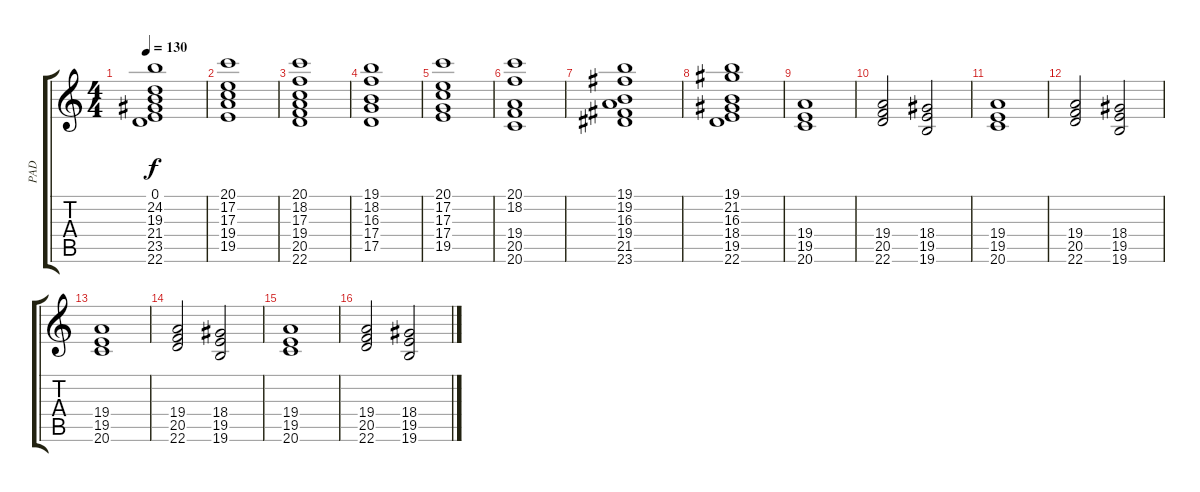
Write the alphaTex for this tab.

\track ("PAD" "PAD") {instrument synthstrings1}
\staff {score tabs}
\tuning (E4 B3 G3 D3 A2 E2) {hide}
\ts (4 4)
\tempo 130
\clef g2
\ks c
(0.1 24.2 19.3 21.4 23.5 22.6).1{dy f} |
(20.1 17.2 17.3 19.4 19.5).1 |
(20.1 18.2 17.3 19.4 20.5 22.6).1 |
(19.1 18.2 16.3 17.4 17.5).1 |
(20.1 17.2 17.3 17.4 19.5).1 |
(20.1 18.2 19.4 20.5 20.6).1 |
(19.1 19.2 16.3 19.4 21.5 23.6).1 |
(19.1 21.2 16.3 18.4 19.5 22.6).1 |
(19.4 19.5 20.6).1 |
(19.4 20.5 22.6).2 (18.4 19.5 19.6).2 |
(19.4 19.5 20.6).1 |
(19.4 20.5 22.6).2 (18.4 19.5 19.6).2 |
(19.4 19.5 20.6).1 |
(19.4 20.5 22.6).2 (18.4 19.5 19.6).2 |
(19.4 19.5 20.6).1 |
(19.4 20.5 22.6).2 (18.4 19.5 19.6).2
